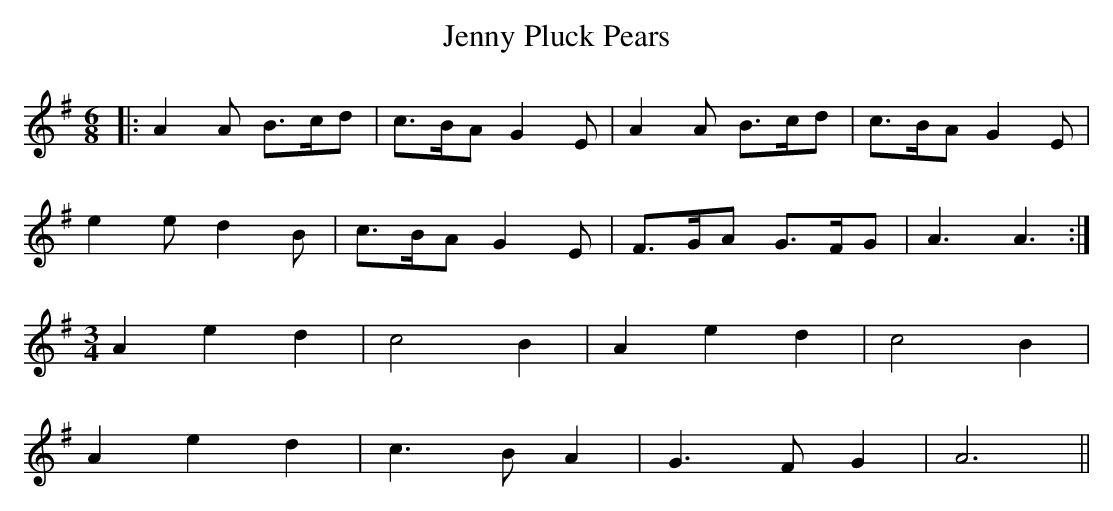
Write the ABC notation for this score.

X:1
T: Jenny Pluck Pears
M: 6/8
L: 1/8
K: Ador
|:A2A B3/2c/d|c3/2B/A G2E|A2A B3/2c/d|c3/2B/A G2E|
e2e d2B|c3/2B/A G2E|F3/2G/A G3/2F/G|A3 A3:|
M:3/4
A2e2d2|c4B2|A2e2d2|c4B2|
A2e2d2|c3 BA2|G3 FG2|A6||
